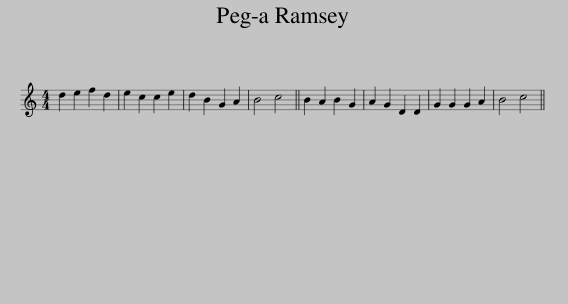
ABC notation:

X:1
L:1/8
M:4/4
I:linebreak $
K:C
V:1 treble
V:1
 d2 e2 f2 d2 | e2 c2 c2 e2 | d2 B2 G2 A2 | B4 c4 || B2 A2 B2 G2 | %5
 A2 G2 D2 D2 | G2 G2 G2 A2 | B4 c4 || %8
